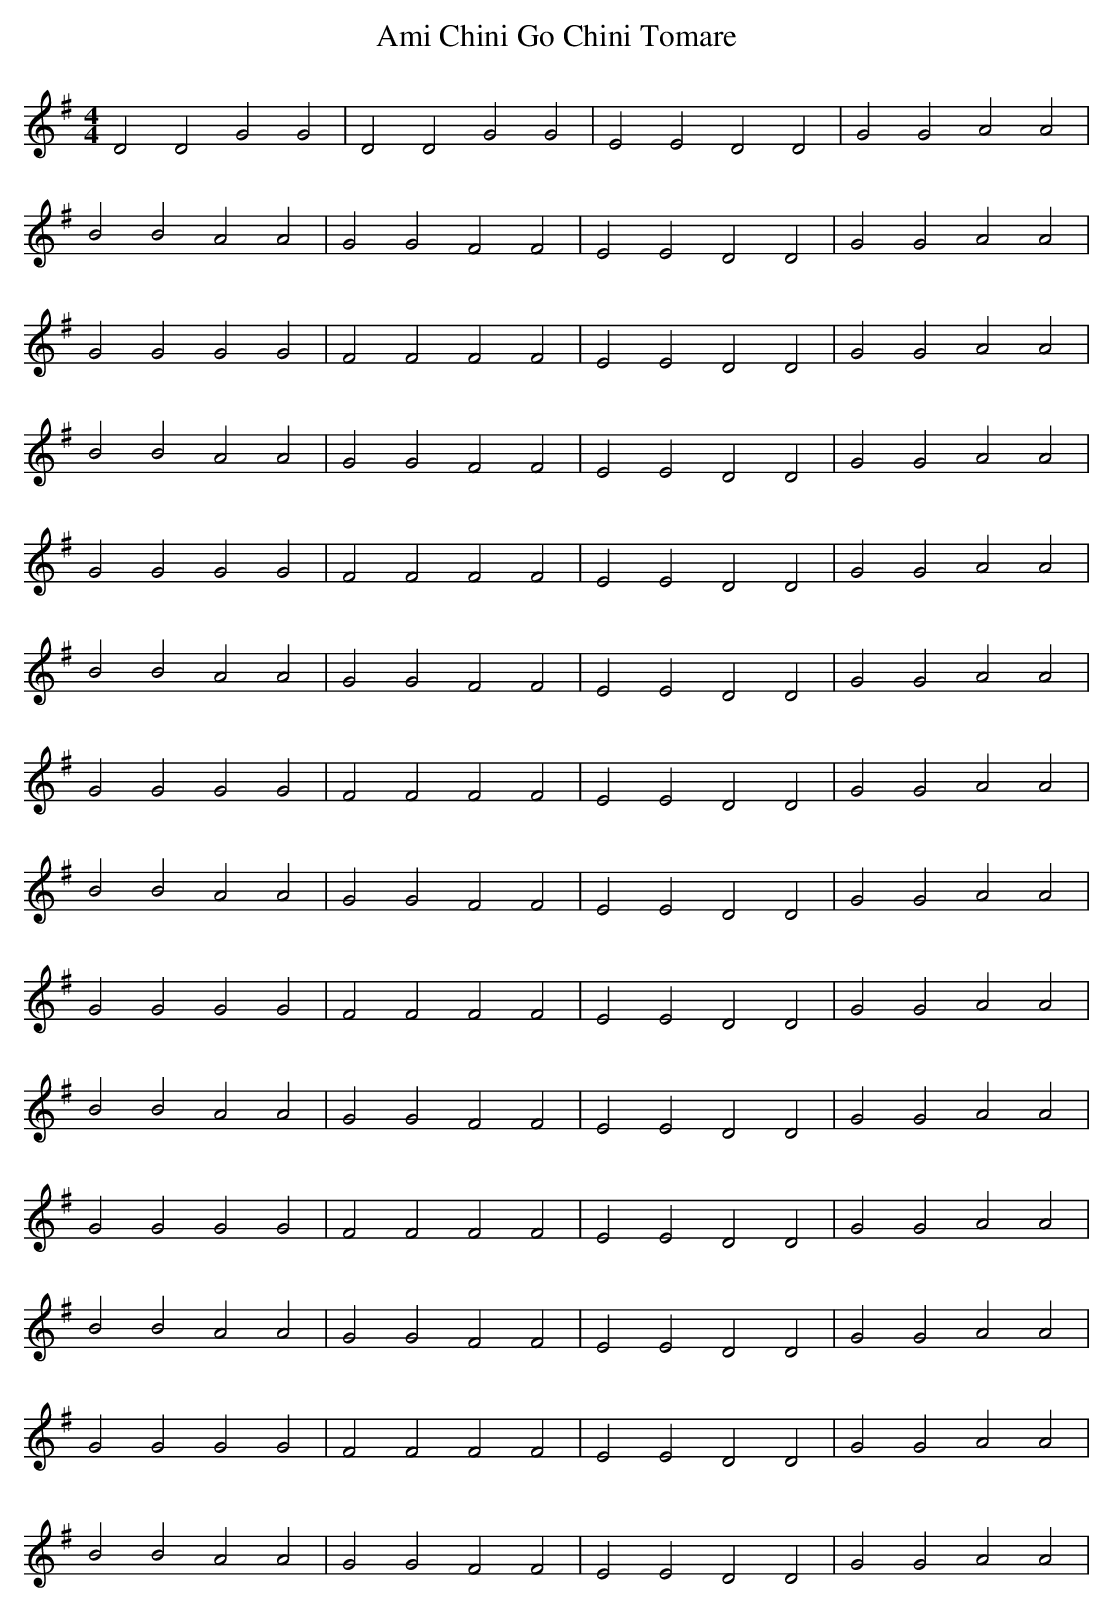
X:1
T:Ami Chini Go Chini Tomare
M:4/4
L:1/4
K:G
D2 D2 G2 G2|D2 D2 G2 G2|E2 E2 D2 D2|G2 G2 A2 A2|
B2 B2 A2 A2|G2 G2 F2 F2|E2 E2 D2 D2|G2 G2 A2 A2|
G2 G2 G2 G2|F2 F2 F2 F2|E2 E2 D2 D2|G2 G2 A2 A2|
B2 B2 A2 A2|G2 G2 F2 F2|E2 E2 D2 D2|G2 G2 A2 A2|
G2 G2 G2 G2|F2 F2 F2 F2|E2 E2 D2 D2|G2 G2 A2 A2|
B2 B2 A2 A2|G2 G2 F2 F2|E2 E2 D2 D2|G2 G2 A2 A2|
G2 G2 G2 G2|F2 F2 F2 F2|E2 E2 D2 D2|G2 G2 A2 A2|
B2 B2 A2 A2|G2 G2 F2 F2|E2 E2 D2 D2|G2 G2 A2 A2|
G2 G2 G2 G2|F2 F2 F2 F2|E2 E2 D2 D2|G2 G2 A2 A2|
B2 B2 A2 A2|G2 G2 F2 F2|E2 E2 D2 D2|G2 G2 A2 A2|
G2 G2 G2 G2|F2 F2 F2 F2|E2 E2 D2 D2|G2 G2 A2 A2|
B2 B2 A2 A2|G2 G2 F2 F2|E2 E2 D2 D2|G2 G2 A2 A2|
G2 G2 G2 G2|F2 F2 F2 F2|E2 E2 D2 D2|G2 G2 A2 A2|
B2 B2 A2 A2|G2 G2 F2 F2|E2 E2 D2 D2|G2 G2 A2 A2|
